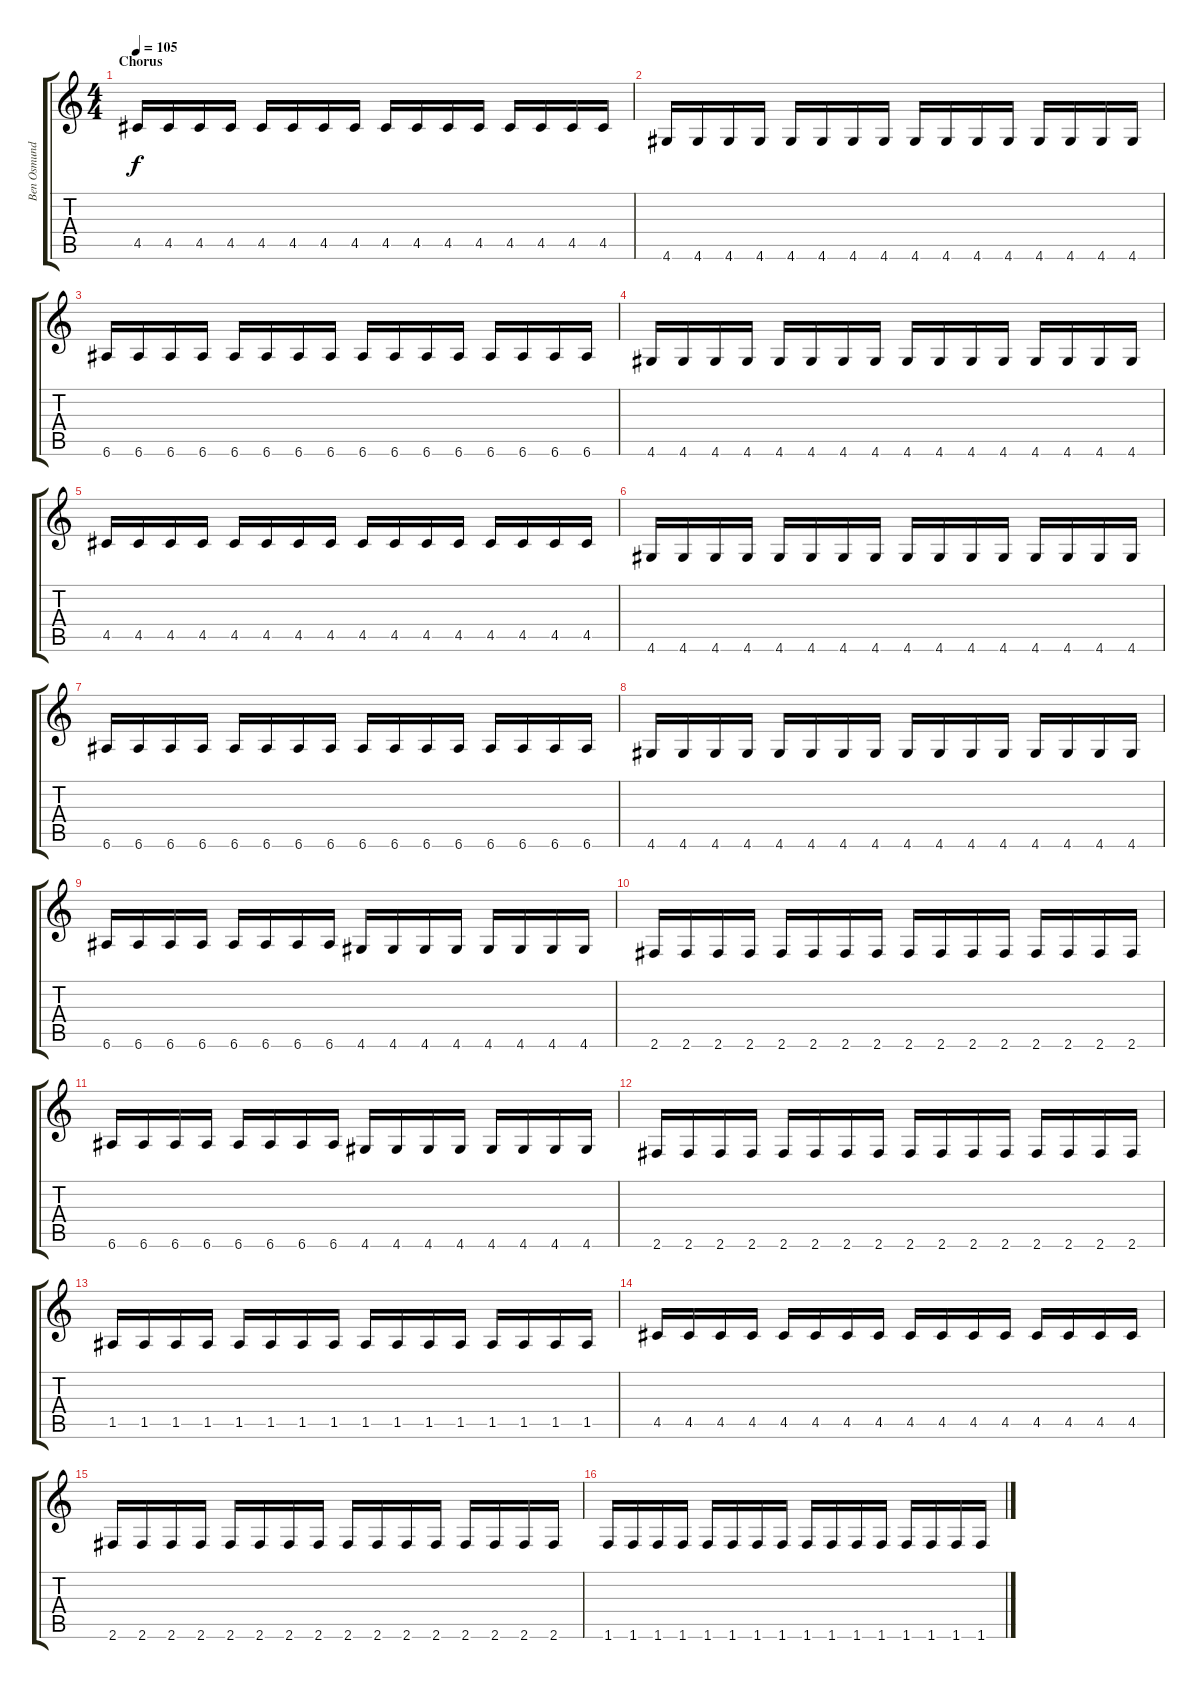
\track ("Ben Osmundson" "Ben Osmund") {instrument electricbasspick}
\staff {score tabs}
\tuning (E4 B3 G3 D3 A2 E2) {hide}
\ts (4 4)
\section ("" "Chorus")
\tempo 105
\clef g2
\ks c
4.5.16{dy f} 4.5.16 4.5.16 4.5.16 4.5.16 4.5.16 4.5.16 4.5.16 4.5.16 4.5.16 4.5.16 4.5.16 4.5.16 4.5.16 4.5.16 4.5.16 |
4.6.16 4.6.16 4.6.16 4.6.16 4.6.16 4.6.16 4.6.16 4.6.16 4.6.16 4.6.16 4.6.16 4.6.16 4.6.16 4.6.16 4.6.16 4.6.16 |
6.6.16 6.6.16 6.6.16 6.6.16 6.6.16 6.6.16 6.6.16 6.6.16 6.6.16 6.6.16 6.6.16 6.6.16 6.6.16 6.6.16 6.6.16 6.6.16 |
4.6.16 4.6.16 4.6.16 4.6.16 4.6.16 4.6.16 4.6.16 4.6.16 4.6.16 4.6.16 4.6.16 4.6.16 4.6.16 4.6.16 4.6.16 4.6.16 |
4.5.16 4.5.16 4.5.16 4.5.16 4.5.16 4.5.16 4.5.16 4.5.16 4.5.16 4.5.16 4.5.16 4.5.16 4.5.16 4.5.16 4.5.16 4.5.16 |
4.6.16 4.6.16 4.6.16 4.6.16 4.6.16 4.6.16 4.6.16 4.6.16 4.6.16 4.6.16 4.6.16 4.6.16 4.6.16 4.6.16 4.6.16 4.6.16 |
6.6.16 6.6.16 6.6.16 6.6.16 6.6.16 6.6.16 6.6.16 6.6.16 6.6.16 6.6.16 6.6.16 6.6.16 6.6.16 6.6.16 6.6.16 6.6.16 |
4.6.16 4.6.16 4.6.16 4.6.16 4.6.16 4.6.16 4.6.16 4.6.16 4.6.16 4.6.16 4.6.16 4.6.16 4.6.16 4.6.16 4.6.16 4.6.16 |
6.6.16 6.6.16 6.6.16 6.6.16 6.6.16 6.6.16 6.6.16 6.6.16 4.6.16 4.6.16 4.6.16 4.6.16 4.6.16 4.6.16 4.6.16 4.6.16 |
2.6.16 2.6.16 2.6.16 2.6.16 2.6.16 2.6.16 2.6.16 2.6.16 2.6.16 2.6.16 2.6.16 2.6.16 2.6.16 2.6.16 2.6.16 2.6.16 |
6.6.16 6.6.16 6.6.16 6.6.16 6.6.16 6.6.16 6.6.16 6.6.16 4.6.16 4.6.16 4.6.16 4.6.16 4.6.16 4.6.16 4.6.16 4.6.16 |
2.6.16 2.6.16 2.6.16 2.6.16 2.6.16 2.6.16 2.6.16 2.6.16 2.6.16 2.6.16 2.6.16 2.6.16 2.6.16 2.6.16 2.6.16 2.6.16 |
1.5.16 1.5.16 1.5.16 1.5.16 1.5.16 1.5.16 1.5.16 1.5.16 1.5.16 1.5.16 1.5.16 1.5.16 1.5.16 1.5.16 1.5.16 1.5.16 |
4.5.16 4.5.16 4.5.16 4.5.16 4.5.16 4.5.16 4.5.16 4.5.16 4.5.16 4.5.16 4.5.16 4.5.16 4.5.16 4.5.16 4.5.16 4.5.16 |
2.6.16 2.6.16 2.6.16 2.6.16 2.6.16 2.6.16 2.6.16 2.6.16 2.6.16 2.6.16 2.6.16 2.6.16 2.6.16 2.6.16 2.6.16 2.6.16 |
1.6.16 1.6.16 1.6.16 1.6.16 1.6.16 1.6.16 1.6.16 1.6.16 1.6.16 1.6.16 1.6.16 1.6.16 1.6.16 1.6.16 1.6.16 1.6.16
